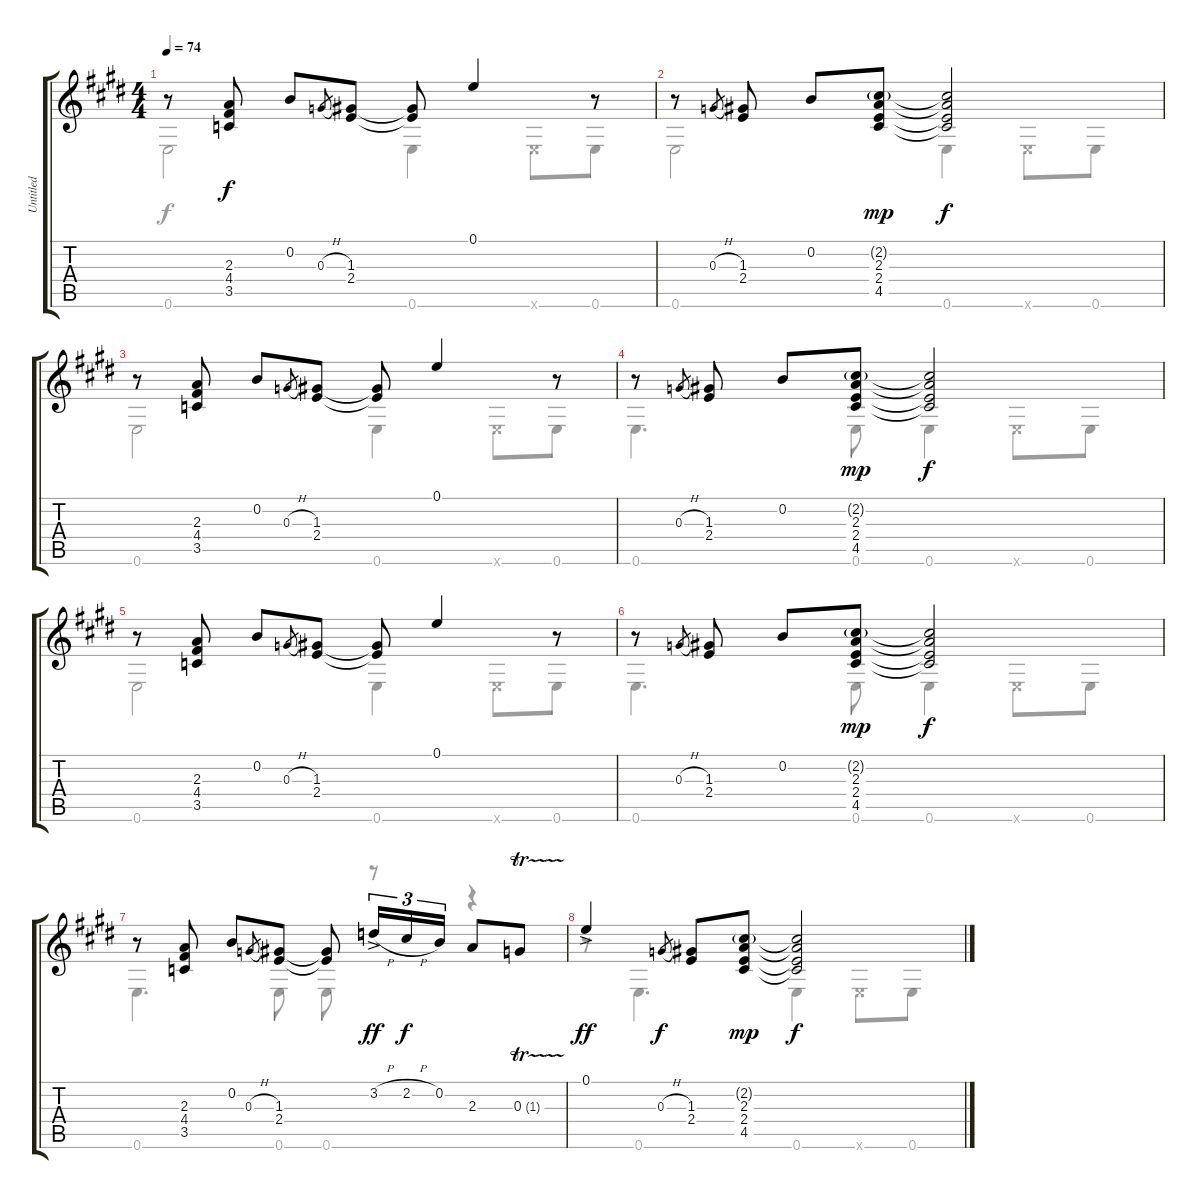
\track ("Untitled" "Untitled") {instrument acousticguitarnylon}
\staff {score tabs}
\tuning (E4 B3 G3 D3 A2 E2) {hide}
\voice
\ts (4 4)
\tempo 74
\clef g2
\ks c#minor
r.8{dy f} (2.3 4.4 3.5).8 0.2.8 0.3{h}.8{gr} (1.3 2.4).8 (1.3{t} 2.4{t}).8 0.1.4 r.8 |
\ks e
r.8 0.3{h}.8{gr} (1.3 2.4).8 0.2.8 (2.2{g} 2.3 2.4 4.5).8{dy mp} (2.2{t} 2.3{t} 2.4{t} 4.5{t}).2{dy f} |
\ks c#minor
r.8 (2.3 4.4 3.5).8 0.2.8 0.3{h}.8{gr} (1.3 2.4).8 (1.3{t} 2.4{t}).8 0.1.4 r.8 |
r.8 0.3{h}.8{gr} (1.3 2.4).8 0.2.8 (2.2{g} 2.3 2.4 4.5).8{dy mp} (2.2{t} 2.3{t} 2.4{t} 4.5{t}).2{dy f} |
\ks e
r.8 (2.3 4.4 3.5).8 0.2.8 0.3{h}.8{gr} (1.3 2.4).8 (1.3{t} 2.4{t}).8 0.1.4 r.8 |
\ks c#minor
r.8 0.3{h}.8{gr} (1.3 2.4).8 0.2.8 (2.2{g} 2.3 2.4 4.5).8{dy mp} (2.2{t} 2.3{t} 2.4{t} 4.5{t}).2{dy f} |
r.8 (2.3 4.4 3.5).8 0.2.8 0.3{h}.8{gr} (1.3 2.4).8 (1.3{t} 2.4{t}).8 3.2{h ac}.16{tu (3 2) dy ff} 2.2{h}.16{tu (3 2) dy f} 0.2.16{tu (3 2)} 2.3.8 0.3{tr (1 32)}.8 |
\ks e
0.1{ac}.4{dy ff} 0.3{h}.8{gr dy f} (1.3 2.4).8 (2.2{g} 2.3 2.4 4.5).8{dy mp} (2.2{t} 2.3{t} 2.4{t} 4.5{t}).2{dy f}
\voice
\clef g2
\ottava regular
\simile none
\ks c#minor
0.6.2{dy f} 0.6.4 0.6{x}.8 0.6.8 |
\ks e
0.6.2 0.6.4 0.6{x}.8 0.6.8 |
\ks c#minor
0.6.2 0.6.4 0.6{x}.8 0.6.8 |
0.6.4{d} 0.6.8 0.6.4 0.6{x}.8 0.6.8 |
\ks e
0.6.2 0.6.4 0.6{x}.8 0.6.8 |
\ks c#minor
0.6.4{d} 0.6.8 0.6.4 0.6{x}.8 0.6.8 |
0.6.4{d} 0.6.8 0.6.8 r.8 r.4 |
\ks e
r.8 0.6.4{d} 0.6.4 0.6{x}.8 0.6.8
